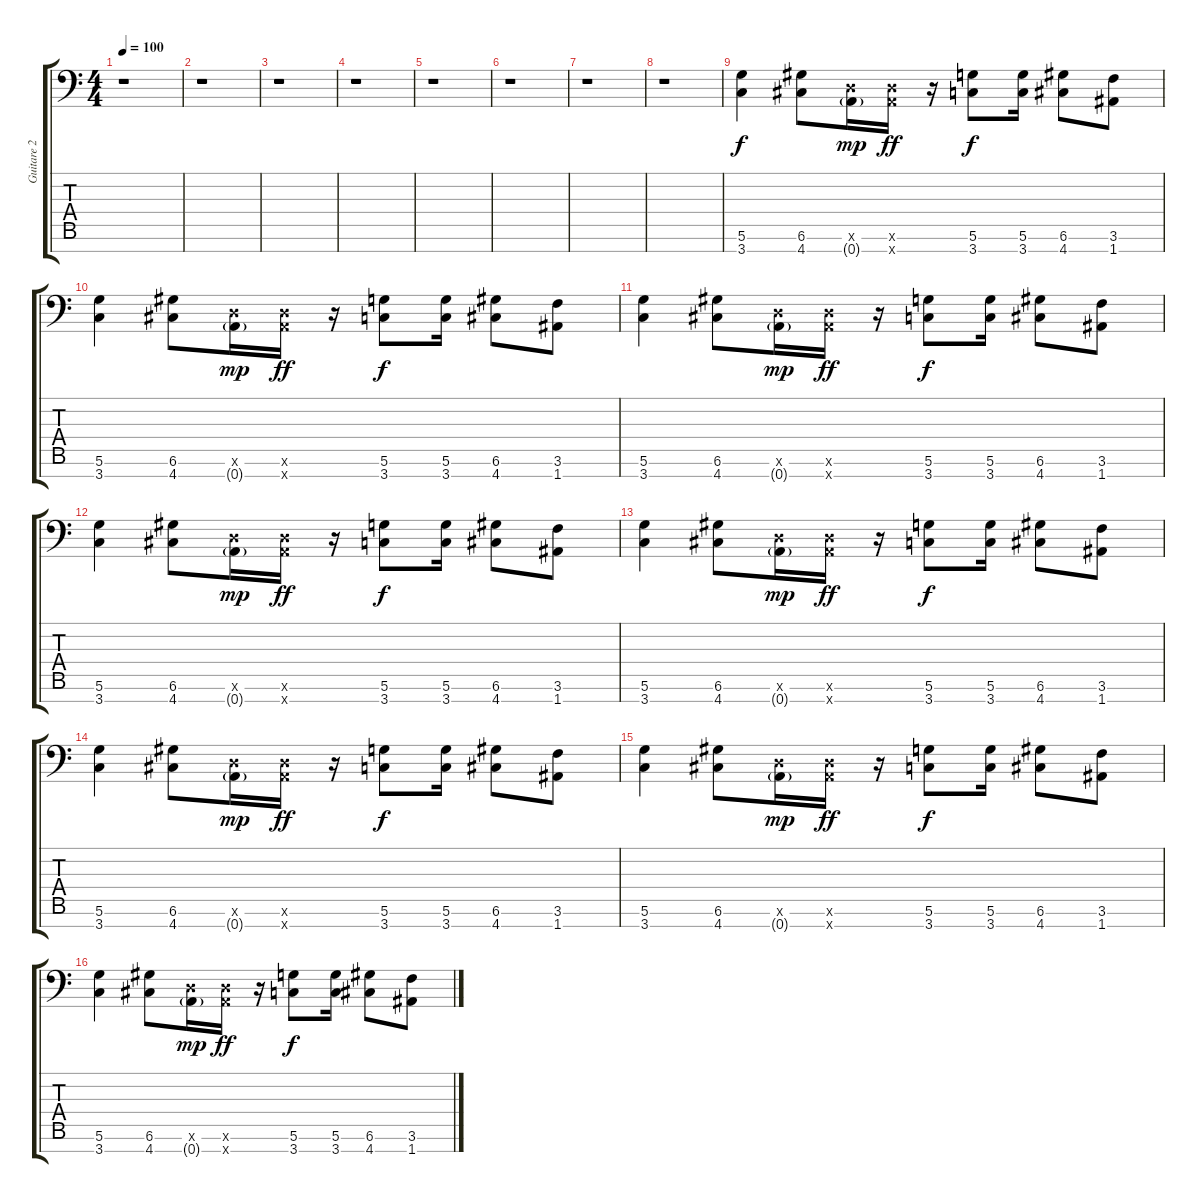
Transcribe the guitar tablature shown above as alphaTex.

\track ("Guitare 2" "Guitare 2") {instrument overdrivenguitar}
\staff {score tabs}
\tuning (D4 A3 F3 C3 G2 D2 A1) {hide}
\ts (4 4)
\tempo 100
\clef f4
\ks c
r.1{dy f instrument overdrivenguitar} |
r.1 |
r.1 |
r.1 |
r.1 |
r.1 |
r.1 |
r.1 |
(5.6 3.7).4 (6.6 4.7).8 (0.6{x} 0.7{g}).16{dy mp} (0.6{x} 0.7{x}).16{dy ff} r.16 (5.6 3.7).8{dy f} (5.6 3.7).16 (6.6 4.7).8 (3.6 1.7).8 |
(5.6 3.7).4 (6.6 4.7).8 (0.6{x} 0.7{g}).16{dy mp} (0.6{x} 0.7{x}).16{dy ff} r.16 (5.6 3.7).8{dy f} (5.6 3.7).16 (6.6 4.7).8 (3.6 1.7).8 |
(5.6 3.7).4 (6.6 4.7).8 (0.6{x} 0.7{g}).16{dy mp} (0.6{x} 0.7{x}).16{dy ff} r.16 (5.6 3.7).8{dy f} (5.6 3.7).16 (6.6 4.7).8 (3.6 1.7).8 |
(5.6 3.7).4 (6.6 4.7).8 (0.6{x} 0.7{g}).16{dy mp} (0.6{x} 0.7{x}).16{dy ff} r.16 (5.6 3.7).8{dy f} (5.6 3.7).16 (6.6 4.7).8 (3.6 1.7).8 |
(5.6 3.7).4 (6.6 4.7).8 (0.6{x} 0.7{g}).16{dy mp} (0.6{x} 0.7{x}).16{dy ff} r.16 (5.6 3.7).8{dy f} (5.6 3.7).16 (6.6 4.7).8 (3.6 1.7).8 |
(5.6 3.7).4 (6.6 4.7).8 (0.6{x} 0.7{g}).16{dy mp} (0.6{x} 0.7{x}).16{dy ff} r.16 (5.6 3.7).8{dy f} (5.6 3.7).16 (6.6 4.7).8 (3.6 1.7).8 |
(5.6 3.7).4 (6.6 4.7).8 (0.6{x} 0.7{g}).16{dy mp} (0.6{x} 0.7{x}).16{dy ff} r.16 (5.6 3.7).8{dy f} (5.6 3.7).16 (6.6 4.7).8 (3.6 1.7).8 |
(5.6 3.7).4 (6.6 4.7).8 (0.6{x} 0.7{g}).16{dy mp} (0.6{x} 0.7{x}).16{dy ff} r.16 (5.6 3.7).8{dy f} (5.6 3.7).16 (6.6 4.7).8 (3.6 1.7).8
